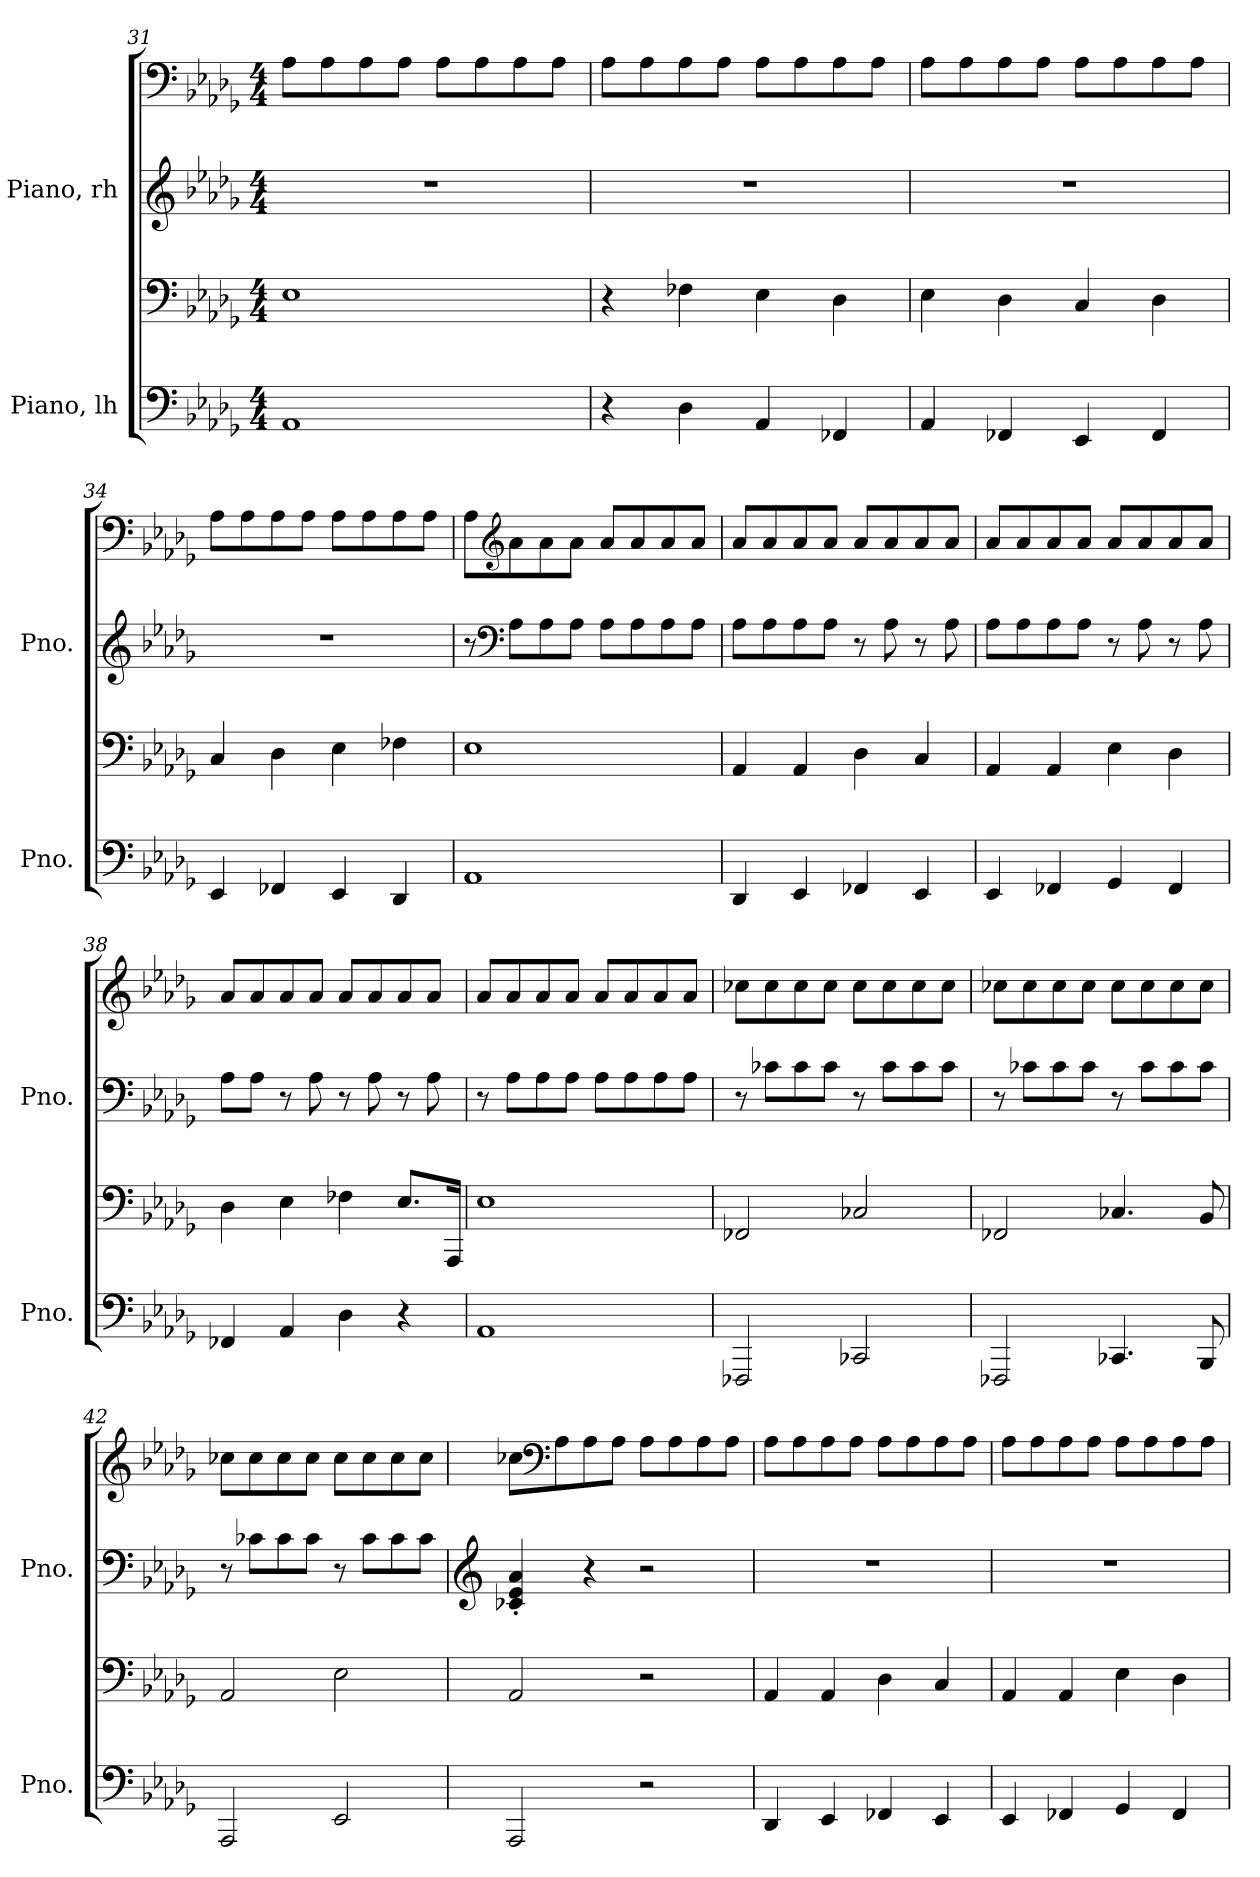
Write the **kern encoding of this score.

**kern	**kern	**kern	**kern
*part2	*part2	*part1	*part1
*staff4	*staff3	*staff2	*staff1
*I"Piano, lh	*	*I"Piano, rh	*
*I'Pno.	*	*I'Pno.	*
*clefF4	*clefF4	*clefG2	*clefF4
*k[b-e-a-d-g-]	*k[b-e-a-d-g-]	*k[b-e-a-d-g-]	*k[b-e-a-d-g-]
*M4/4	*M4/4	*M4/4	*M4/4
=31	=31	=31	=31
1AA-	1E-	1r	8A-\L
.	.	.	8A-\
.	.	.	8A-\
.	.	.	8A-\J
.	.	.	8A-\L
.	.	.	8A-\
.	.	.	8A-\
.	.	.	8A-\J
!!LO:LB:g=z
=32	=32	=32	=32
4r	4r	1r	8A-\L
.	.	.	8A-\
4D-\	4F-X\	.	8A-\
.	.	.	8A-\J
4AA-/	4E-\	.	8A-\L
.	.	.	8A-\
4FF-X/	4D-\	.	8A-\
.	.	.	8A-\J
=33	=33	=33	=33
4AA-/	4E-\	1r	8A-\L
.	.	.	8A-\
4FF-X/	4D-\	.	8A-\
.	.	.	8A-\J
4EE-/	4C/	.	8A-\L
.	.	.	8A-\
4FF-/	4D-\	.	8A-\
.	.	.	8A-\J
=34	=34	=34	=34
4EE-/	4C/	1r	8A-\L
.	.	.	8A-\
4FF-X/	4D-\	.	8A-\
.	.	.	8A-\J
4EE-/	4E-\	.	8A-\L
.	.	.	8A-\
4DD-/	4F-X\	.	8A-\
.	.	.	8A-\J
=35	=35	=35	=35
1AA-	1E-	8r	8A-\L
*	*	*clefF4	*clefG2
.	.	8A-\L	8a-\
.	.	8A-\	8a-\
.	.	8A-\J	8a-\J
.	.	8A-\L	8a-/L
.	.	8A-\	8a-/
.	.	8A-\	8a-/
.	.	8A-\J	8a-/J
!!LO:LB:g=z
=36	=36	=36	=36
4DD-/	4AA-/	8A-\L	8a-/L
.	.	8A-\	8a-/
4EE-/	4AA-/	8A-\	8a-/
.	.	8A-\J	8a-/J
4FF-X/	4D-\	8r	8a-/L
.	.	8A-\	8a-/
4EE-/	4C/	8r	8a-/
.	.	8A-\	8a-/J
=37	=37	=37	=37
4EE-/	4AA-/	8A-\L	8a-/L
.	.	8A-\	8a-/
4FF-X/	4AA-/	8A-\	8a-/
.	.	8A-\J	8a-/J
4GG-/	4E-\	8r	8a-/L
.	.	8A-\	8a-/
4FF-/	4D-\	8r	8a-/
.	.	8A-\	8a-/J
=38	=38	=38	=38
4FF-X/	4D-\	8A-\L	8a-/L
.	.	8A-\J	8a-/
4AA-/	4E-\	8r	8a-/
.	.	8A-\	8a-/J
4D-\	4F-X\	8r	8a-/L
.	.	8A-\	8a-/
4r	8.E-/L	8r	8a-/
.	.	8A-\	8a-/J
.	16AAA-/Jk	.	.
=39	=39	=39	=39
1AA-	1E-	8r	8a-/L
.	.	8A-\L	8a-/
.	.	8A-\	8a-/
.	.	8A-\J	8a-/J
.	.	8A-\L	8a-/L
.	.	8A-\	8a-/
.	.	8A-\	8a-/
.	.	8A-\J	8a-/J
!!LO:PB:g=z
=40	=40	=40	=40
2FFF-X/	2FF-X/	8r	8cc-X\L
.	.	8c-X\L	8cc-\
.	.	8c-\	8cc-\
.	.	8c-\J	8cc-\J
2CC-X/	2C-X/	8r	8cc-\L
.	.	8c-\L	8cc-\
.	.	8c-\	8cc-\
.	.	8c-\J	8cc-\J
=41	=41	=41	=41
2FFF-X/	2FF-X/	8r	8cc-X\L
.	.	8c-X\L	8cc-\
.	.	8c-\	8cc-\
.	.	8c-\J	8cc-\J
4.CC-X/	4.C-X/	8r	8cc-\L
.	.	8c-\L	8cc-\
.	.	8c-\	8cc-\
8BBB-/	8BB-/	8c-\J	8cc-\J
=42	=42	=42	=42
2AAA-/	2AA-/	8r	8cc-X\L
.	.	8c-X\L	8cc-\
.	.	8c-\	8cc-\
.	.	8c-\J	8cc-\J
2EE-/	2E-\	8r	8cc-\L
.	.	8c-\L	8cc-\
.	.	8c-\	8cc-\
.	.	8c-\J	8cc-\J
!!LO:LB:g=z
=43	=43	=43	=43
*	*	*clefG2	*
2AAA-/	2AA-/	4c-X/' 4e-/' 4a-/'	8cc-X\L
*	*	*	*clefF4
.	.	.	8A-\
.	.	4r	8A-\
.	.	.	8A-\J
2r	2r	2r	8A-\L
.	.	.	8A-\
.	.	.	8A-\
.	.	.	8A-\J
=44	=44	=44	=44
4DD-/	4AA-/	1r	8A-\L
.	.	.	8A-\
4EE-/	4AA-/	.	8A-\
.	.	.	8A-\J
4FF-X/	4D-\	.	8A-\L
.	.	.	8A-\
4EE-/	4C/	.	8A-\
.	.	.	8A-\J
=45	=45	=45	=45
4EE-/	4AA-/	1r	8A-\L
.	.	.	8A-\
4FF-X/	4AA-/	.	8A-\
.	.	.	8A-\J
4GG-/	4E-\	.	8A-\L
.	.	.	8A-\
4FF-/	4D-\	.	8A-\
.	.	.	8A-\J
=	=	=	=
*-	*-	*-	*-
